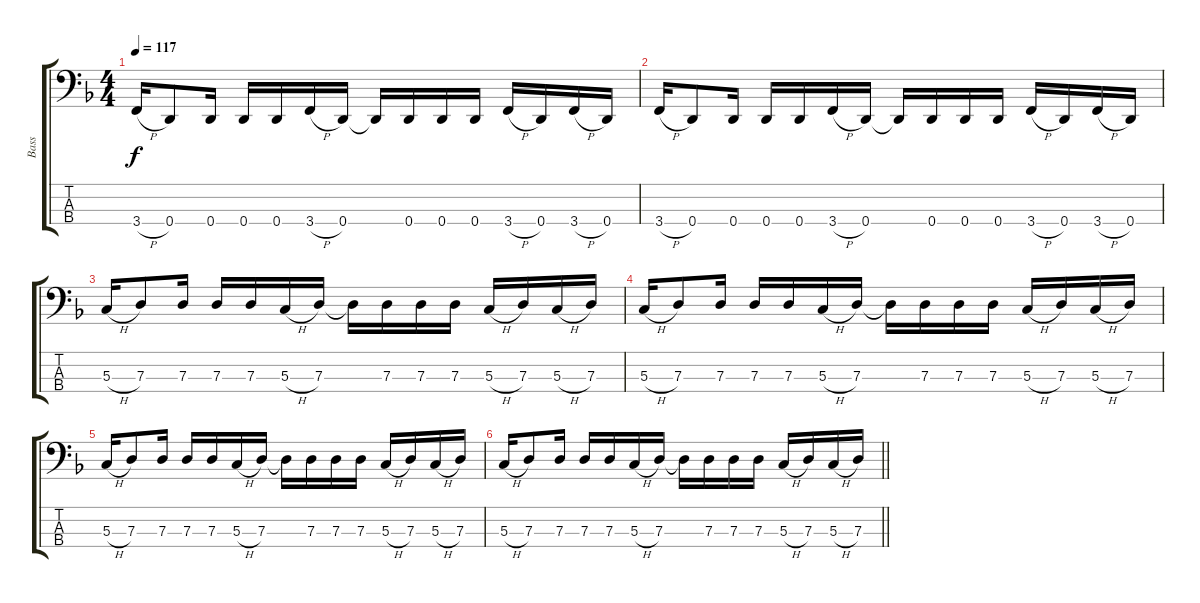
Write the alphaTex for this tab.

\track ("Bass" "Bass") {instrument electricbasspick}
\staff {score tabs}
\tuning (F2 C2 G1 D1) {hide}
\ts (4 4)
\tempo 117
\clef f4
\ks dminor
3.4{h}.16{dy f} 0.4.8 0.4.16 0.4.16 0.4.16 3.4{h}.16 0.4.16 0.4{t}.16 0.4.16 0.4.16 0.4.16 3.4{h}.16 0.4.16 3.4{h}.16 0.4.16 |
3.4{h}.16 0.4.8 0.4.16 0.4.16 0.4.16 3.4{h}.16 0.4.16 0.4{t}.16 0.4.16 0.4.16 0.4.16 3.4{h}.16 0.4.16 3.4{h}.16 0.4.16 |
5.3{h}.16 7.3.8 7.3.16 7.3.16 7.3.16 5.3{h}.16 7.3.16 7.3{t}.16 7.3.16 7.3.16 7.3.16 5.3{h}.16 7.3.16 5.3{h}.16 7.3.16 |
5.3{h}.16 7.3.8 7.3.16 7.3.16 7.3.16 5.3{h}.16 7.3.16 7.3{t}.16 7.3.16 7.3.16 7.3.16 5.3{h}.16 7.3.16 5.3{h}.16 7.3.16 |
5.3{h}.16 7.3.8 7.3.16 7.3.16 7.3.16 5.3{h}.16 7.3.16 7.3{t}.16 7.3.16 7.3.16 7.3.16 5.3{h}.16 7.3.16 5.3{h}.16 7.3.16 |
\barLineRight lightlight
5.3{h}.16 7.3.8 7.3.16 7.3.16 7.3.16 5.3{h}.16 7.3.16 7.3{t}.16 7.3.16 7.3.16 7.3.16 5.3{h}.16 7.3.16 5.3{h}.16 7.3.16
